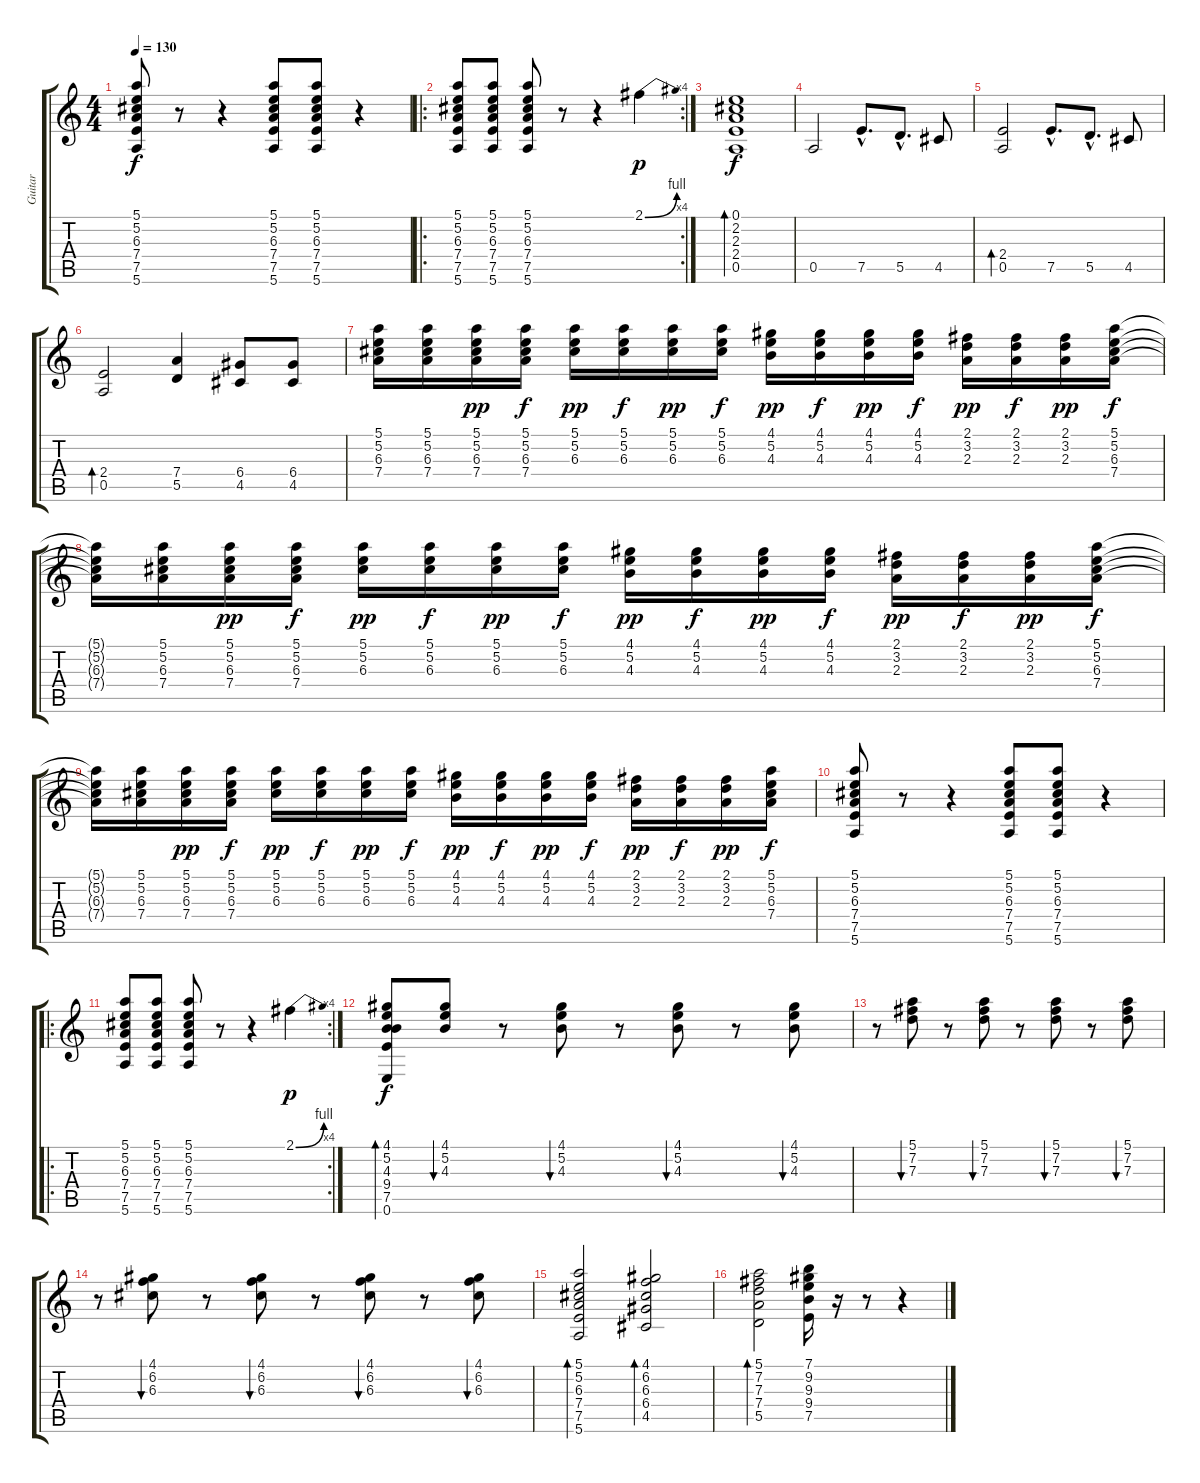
\track ("Guitar" "Guitar") {instrument acousticguitarsteel}
\staff {score tabs}
\tuning (E4 B3 G3 D3 A2 E2) {hide}
\ts (4 4)
\tempo 130
\clef g2
\ks c
(5.1 5.2 6.3 7.4 7.5 5.6).8{dy f} r.8 r.4 (5.1 5.2 6.3 7.4 7.5 5.6).8 (5.1 5.2 6.3 7.4 7.5 5.6).8 r.4 |
\ro
\rc 4
(5.1 5.2 6.3 7.4 7.5 5.6).8 (5.1 5.2 6.3 7.4 7.5 5.6).8 (5.1 5.2 6.3 7.4 7.5 5.6).8 r.8 r.4 2.1{be (bend 0 0 60 4)}.4{dy p} |
(0.1 2.2 2.3 2.4 0.5).1{bd 480 dy f} |
0.5.2 7.5{hac}.8{d} 5.5{hac}.8{d} 4.5.8 |
(2.4 0.5).2{bd 240} 7.5{hac}.8{d} 5.5{hac}.8{d} 4.5.8 |
(2.4 0.5).2{bd 240} (7.4 5.5).4 (6.4 4.5).8 (6.4 4.5).8 |
(5.1 5.2 6.3 7.4).16 (5.1 5.2 6.3 7.4).16 (5.1 5.2 6.3 7.4).16{dy pp} (5.1 5.2 6.3 7.4).16{dy f} (5.1 5.2 6.3).16{dy pp} (5.1 5.2 6.3).16{dy f} (5.1 5.2 6.3).16{dy pp} (5.1 5.2 6.3).16{dy f} (4.1 5.2 4.3).16{dy pp} (4.1 5.2 4.3).16{dy f} (4.1 5.2 4.3).16{dy pp} (4.1 5.2 4.3).16{dy f} (2.1 3.2 2.3).16{dy pp} (2.1 3.2 2.3).16{dy f} (2.1 3.2 2.3).16{dy pp} (5.1 5.2 6.3 7.4).16{dy f} |
(5.1{t} 5.2{t} 6.3{t} 7.4{t}).16 (5.1 5.2 6.3 7.4).16 (5.1 5.2 6.3 7.4).16{dy pp} (5.1 5.2 6.3 7.4).16{dy f} (5.1 5.2 6.3).16{dy pp} (5.1 5.2 6.3).16{dy f} (5.1 5.2 6.3).16{dy pp} (5.1 5.2 6.3).16{dy f} (4.1 5.2 4.3).16{dy pp} (4.1 5.2 4.3).16{dy f} (4.1 5.2 4.3).16{dy pp} (4.1 5.2 4.3).16{dy f} (2.1 3.2 2.3).16{dy pp} (2.1 3.2 2.3).16{dy f} (2.1 3.2 2.3).16{dy pp} (5.1 5.2 6.3 7.4).16{dy f} |
(5.1{t} 5.2{t} 6.3{t} 7.4{t}).16 (5.1 5.2 6.3 7.4).16 (5.1 5.2 6.3 7.4).16{dy pp} (5.1 5.2 6.3 7.4).16{dy f} (5.1 5.2 6.3).16{dy pp} (5.1 5.2 6.3).16{dy f} (5.1 5.2 6.3).16{dy pp} (5.1 5.2 6.3).16{dy f} (4.1 5.2 4.3).16{dy pp} (4.1 5.2 4.3).16{dy f} (4.1 5.2 4.3).16{dy pp} (4.1 5.2 4.3).16{dy f} (2.1 3.2 2.3).16{dy pp} (2.1 3.2 2.3).16{dy f} (2.1 3.2 2.3).16{dy pp} (5.1 5.2 6.3 7.4).16{dy f} |
(5.1 5.2 6.3 7.4 7.5 5.6).8 r.8 r.4 (5.1 5.2 6.3 7.4 7.5 5.6).8 (5.1 5.2 6.3 7.4 7.5 5.6).8 r.4 |
\ro
\rc 4
(5.1 5.2 6.3 7.4 7.5 5.6).8 (5.1 5.2 6.3 7.4 7.5 5.6).8 (5.1 5.2 6.3 7.4 7.5 5.6).8 r.8 r.4 2.1{be (bend 0 0 60 4)}.4{dy p} |
(4.1 5.2 4.3 9.4 7.5 0.6).8{bd 60 dy f} (4.1 5.2 4.3).8{bu 60} r.8 (4.1 5.2 4.3).8{bu 60} r.8 (4.1 5.2 4.3).8{bu 60} r.8 (4.1 5.2 4.3).8{bu 60} |
r.8 (5.1 7.2 7.3).8{bu 60} r.8 (5.1 7.2 7.3).8{bu 60} r.8 (5.1 7.2 7.3).8{bu 60} r.8 (5.1 7.2 7.3).8{bu 60} |
r.8 (4.1 6.2 6.3).8{bu 60} r.8 (4.1 6.2 6.3).8{bu 60} r.8 (4.1 6.2 6.3).8{bu 60} r.8 (4.1 6.2 6.3).8{bu 60} |
(5.1 5.2 6.3 7.4 7.5 5.6).2{bd 120} (4.1 6.2 6.3 6.4 4.5).2{bd 120} |
(5.1 7.2 7.3 7.4 5.5).2{bd 120} (7.1 9.2 9.3 9.4 7.5).16 r.16 r.8 r.4
